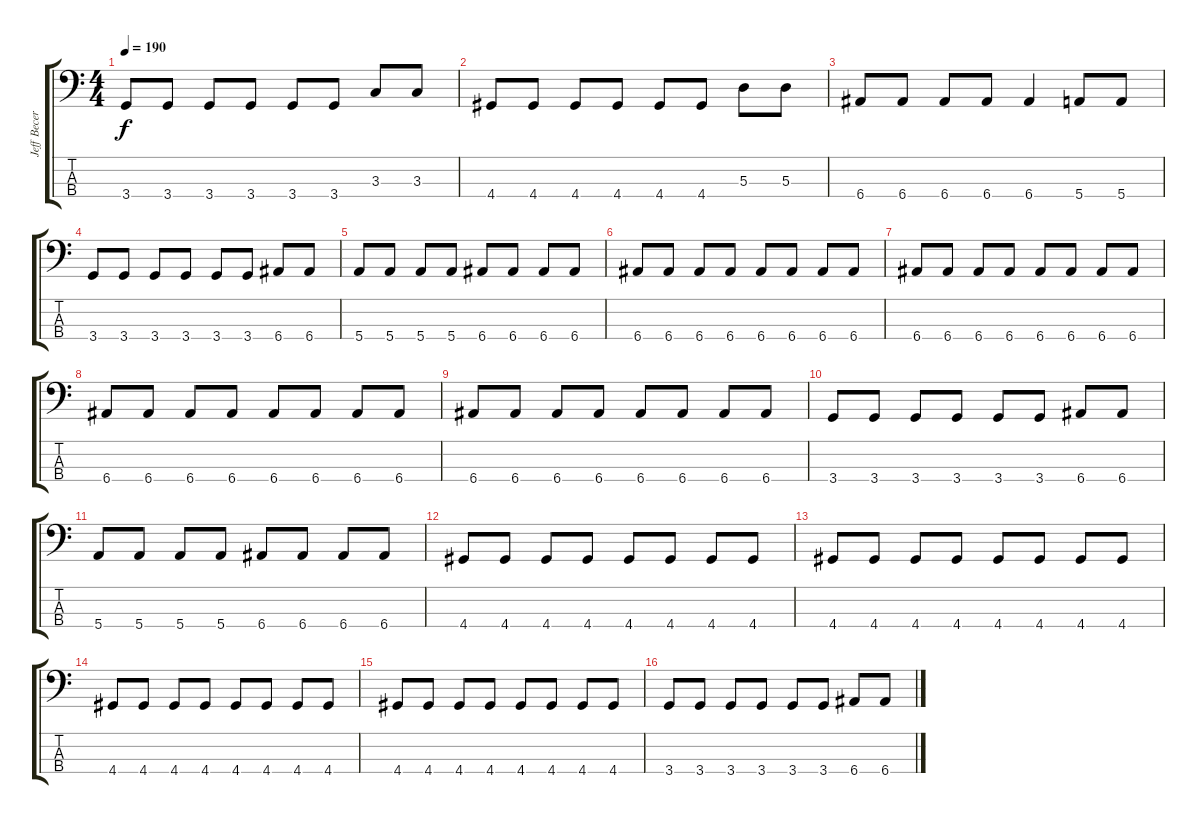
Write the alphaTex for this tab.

\track ("Jeff Becerra" "Jeff Becer") {instrument electricbassfinger}
\staff {score tabs}
\tuning (G2 D2 A1 E1) {hide}
\ts (4 4)
\tempo 190
\clef f4
\ks c
3.4.8{dy f} 3.4.8 3.4.8 3.4.8 3.4.8 3.4.8 3.3.8 3.3.8 |
4.4.8 4.4.8 4.4.8 4.4.8 4.4.8 4.4.8 5.3.8 5.3.8 |
6.4.8 6.4.8 6.4.8 6.4.8 6.4.4 5.4.8 5.4.8 |
3.4.8 3.4.8 3.4.8 3.4.8 3.4.8 3.4.8 6.4.8 6.4.8 |
5.4.8 5.4.8 5.4.8 5.4.8 6.4.8 6.4.8 6.4.8 6.4.8 |
6.4.8 6.4.8 6.4.8 6.4.8 6.4.8 6.4.8 6.4.8 6.4.8 |
6.4.8 6.4.8 6.4.8 6.4.8 6.4.8 6.4.8 6.4.8 6.4.8 |
6.4.8 6.4.8 6.4.8 6.4.8 6.4.8 6.4.8 6.4.8 6.4.8 |
6.4.8 6.4.8 6.4.8 6.4.8 6.4.8 6.4.8 6.4.8 6.4.8 |
3.4.8 3.4.8 3.4.8 3.4.8 3.4.8 3.4.8 6.4.8 6.4.8 |
5.4.8 5.4.8 5.4.8 5.4.8 6.4.8 6.4.8 6.4.8 6.4.8 |
4.4.8 4.4.8 4.4.8 4.4.8 4.4.8 4.4.8 4.4.8 4.4.8 |
4.4.8 4.4.8 4.4.8 4.4.8 4.4.8 4.4.8 4.4.8 4.4.8 |
4.4.8 4.4.8 4.4.8 4.4.8 4.4.8 4.4.8 4.4.8 4.4.8 |
4.4.8 4.4.8 4.4.8 4.4.8 4.4.8 4.4.8 4.4.8 4.4.8 |
3.4.8 3.4.8 3.4.8 3.4.8 3.4.8 3.4.8 6.4.8 6.4.8
